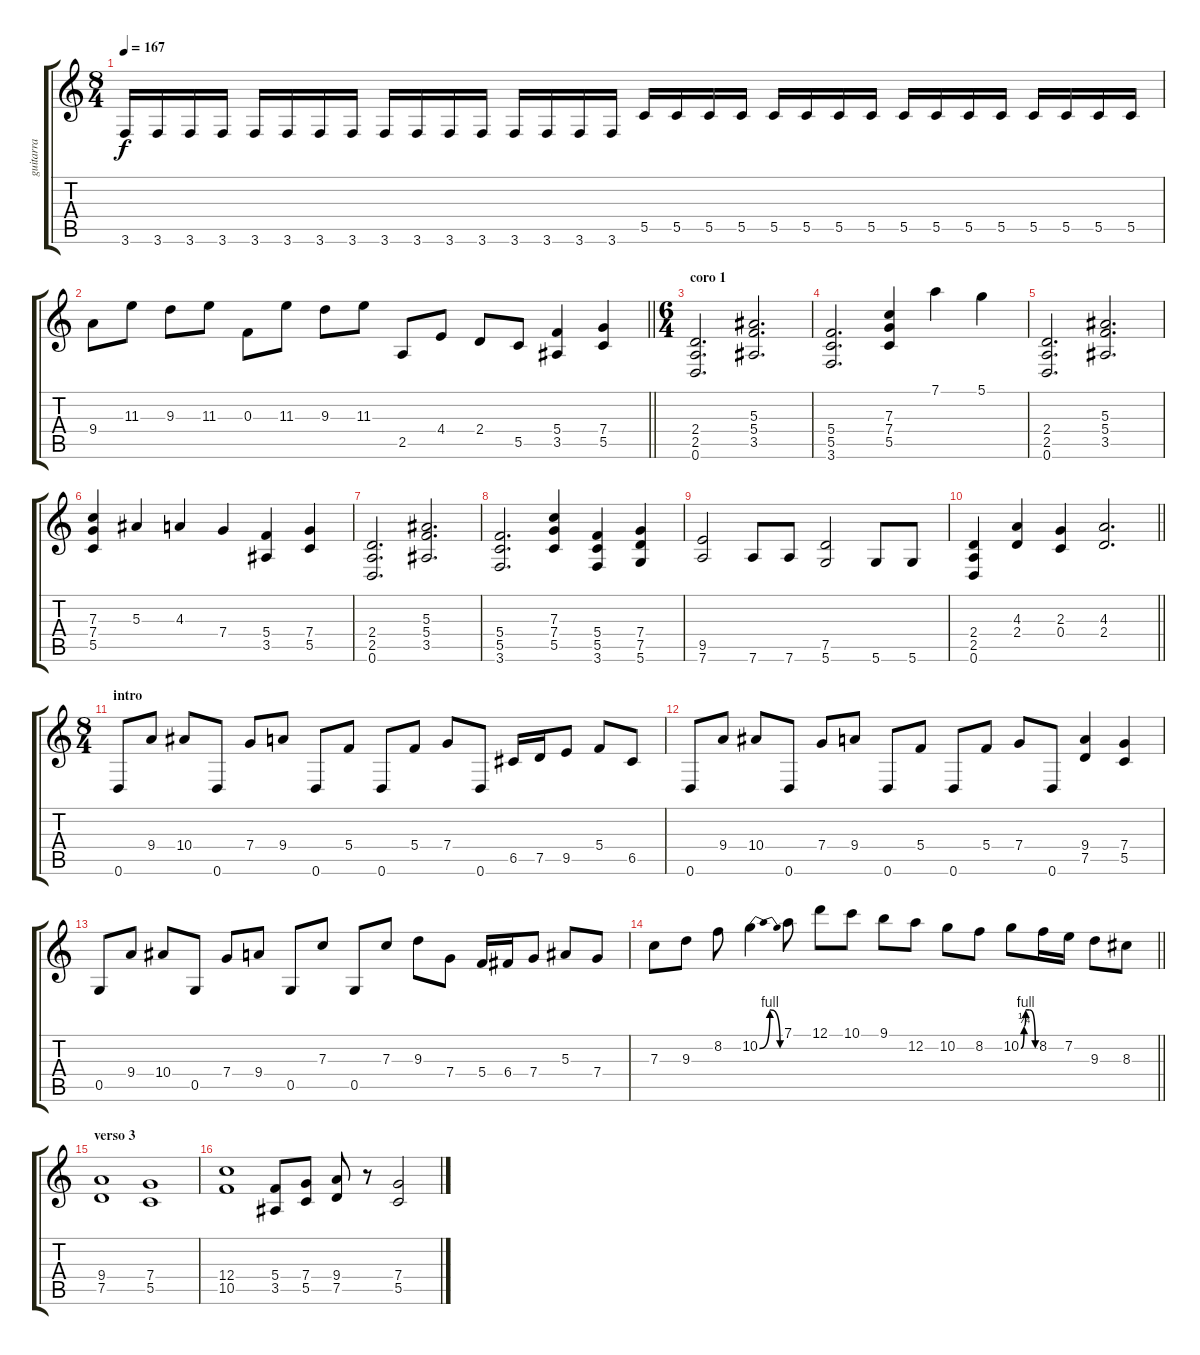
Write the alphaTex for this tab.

\track ("guitarra" "guitarra") {instrument distortionguitar}
\staff {score tabs}
\tuning (D4 A3 F3 C3 G2 D2) {hide}
\ts (8 4)
\tempo 167
\clef g2
\ks c
3.6.16{dy f} 3.6.16 3.6.16 3.6.16 3.6.16 3.6.16 3.6.16 3.6.16 3.6.16 3.6.16 3.6.16 3.6.16 3.6.16 3.6.16 3.6.16 3.6.16 5.5.16 5.5.16 5.5.16 5.5.16 5.5.16 5.5.16 5.5.16 5.5.16 5.5.16 5.5.16 5.5.16 5.5.16 5.5.16 5.5.16 5.5.16 5.5.16 |
\barLineRight lightlight
9.4.8 11.3.8 9.3.8 11.3.8 0.3.8 11.3.8 9.3.8 11.3.8 2.5.8 4.4.8 2.4.8 5.5.8 (5.4 3.5).4 (7.4 5.5).4 |
\ts (6 4)
\section ("" "coro 1")
(2.4 2.5 0.6).2{d} (5.3 5.4 3.5).2{d} |
(5.4 5.5 3.6).2{d} (7.3 7.4 5.5).4 7.1.4 5.1.4 |
(2.4 2.5 0.6).2{d} (5.3 5.4 3.5).2{d} |
(7.3 7.4 5.5).4 5.3.4 4.3.4 7.4.4 (5.4 3.5).4 (7.4 5.5).4 |
(2.4 2.5 0.6).2{d} (5.3 5.4 3.5).2{d} |
(5.4 5.5 3.6).2{d} (7.3 7.4 5.5).4 (5.4 5.5 3.6).4 (7.4 7.5 5.6).4 |
(9.5 7.6).2 7.6.8 7.6.8 (7.5 5.6).2 5.6.8 5.6.8 |
\barLineRight lightlight
(2.4 2.5 0.6).4 (4.3 2.4).4 (2.3 0.4).4 (4.3 2.4).2{d} |
\ts (8 4)
\section ("" "intro")
0.6.8 9.4.8 10.4.8 0.6.8 7.4.8 9.4.8 0.6.8 5.4.8 0.6.8 5.4.8 7.4.8 0.6.8 6.5.16 7.5.16 9.5.8 5.4.8 6.5.8 |
0.6.8 9.4.8 10.4.8 0.6.8 7.4.8 9.4.8 0.6.8 5.4.8 0.6.8 5.4.8 7.4.8 0.6.8 (9.4 7.5).4 (7.4 5.5).4 |
0.5.8 9.4.8 10.4.8 0.5.8 7.4.8 9.4.8 0.5.8 7.3.8 0.5.8 7.3.8 9.3.8 7.4.8 5.4.16 6.4.16 7.4.8 5.3.8 7.4.8 |
\barLineRight lightlight
7.3.8 9.3.8 8.2.8 10.2{be (bendrelease 0 0 15 4 34 4 60 0)}.4 7.1.8 12.1.8 10.1.8 9.1.8 12.2.8 10.2.8 8.2.8 10.2{be (custom 0 0 13 1 20 4 35 4 60 0)}.8 8.2.16 7.2.16 9.3.8 8.3.8 |
\section ("" "verso 3")
(9.4 7.5).1 (7.4 5.5).1 |
(12.4 10.5).1 (5.4 3.5).8 (7.4 5.5).8 (9.4 7.5).8 r.8 (7.4 5.5).2
